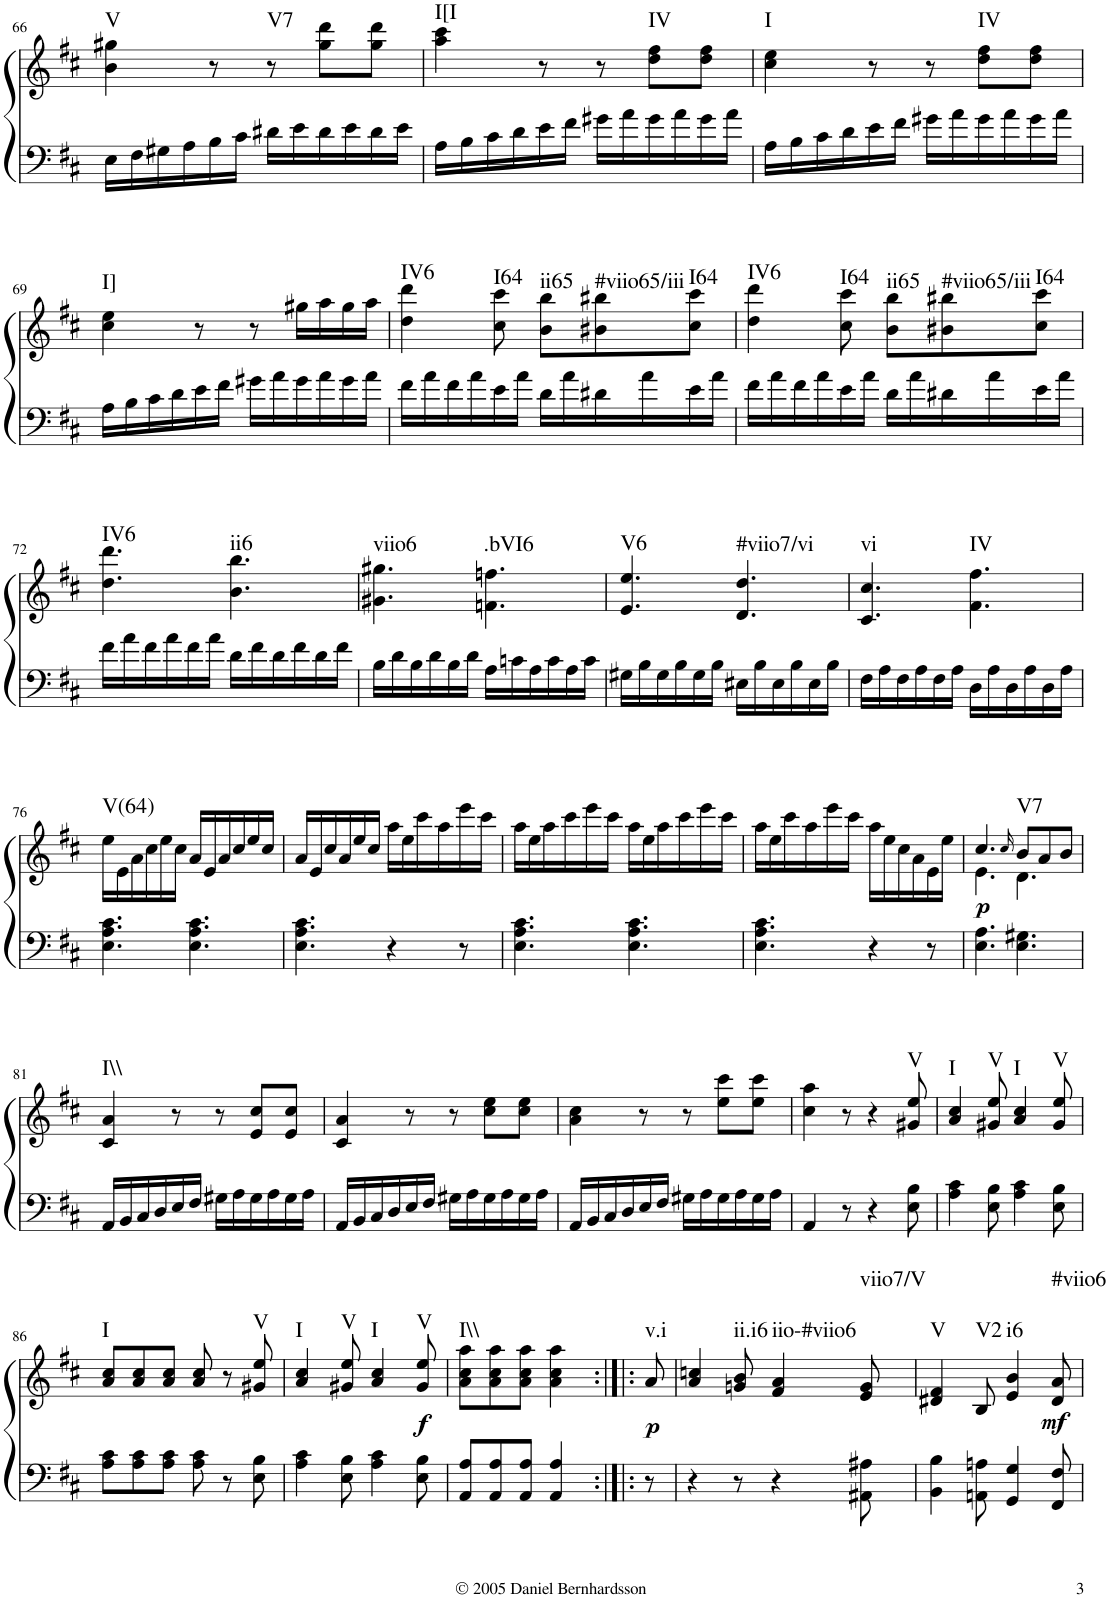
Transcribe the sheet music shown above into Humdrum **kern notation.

**kern	**kern	**dynam	**harte
*part1	*part1	*part1	*part1
*staff2	*staff1	*staff1/2	*
*I"Piano	*	*	*
*I'Pno.	*	*	*
!!LO:PB:g=z
*clefF4	*clefG2	*	*
*k[f#c#]	*k[f#c#]	*	*
*D:	*D:	*	*
*M6/8	*M6/8	*	*
=66	=66	=66	=66
!	!	!	!LO:H:kt=V
16E\LL	4b\ 4gg#X\	.	N
16F#\	.	.	.
16G#X\	.	.	.
16A\	.	.	.
16B\	8r	.	.
16c#\JJ	.	.	.
!	!	!	!LO:H:kt=V7
16d#X\LL	8r	.	N
16e\	.	.	.
16d#\	8gg#\ 8ddd\L	.	.
16e\	.	.	.
16d#\	8gg#\ 8ddd\J	.	.
16e\JJ	.	.	.
=67	=67	=67	=67
!	!	!	!LO:H:kt=I[I
16A\LL	4aa\ 4ccc#\	.	N
16B\	.	.	.
16c#\	.	.	.
16d\	.	.	.
16e\	8r	.	.
16f#\JJ	.	.	.
16g#X\LL	8r	.	.
16a\	.	.	.
!	!	!	!LO:H:kt=IV
16g#\	8dd\ 8ff#\L	.	N
16a\	.	.	.
16g#\	8dd\ 8ff#\J	.	.
16a\JJ	.	.	.
=68	=68	=68	=68
!	!	!	!LO:H:kt=I
16A\LL	4cc#\ 4ee\	.	N
16B\	.	.	.
16c#\	.	.	.
16d\	.	.	.
16e\	8r	.	.
16f#\JJ	.	.	.
16g#X\LL	8r	.	.
16a\	.	.	.
!	!	!	!LO:H:kt=IV
16g#\	8dd\ 8ff#\L	.	N
16a\	.	.	.
16g#\	8dd\ 8ff#\J	.	.
16a\JJ	.	.	.
!!LO:LB:g=z
=69	=69	=69	=69
!	!	!	!LO:H:kt=I]
16A\LL	4cc#\ 4ee\	.	N
16B\	.	.	.
16c#\	.	.	.
16d\	.	.	.
16e\	8r	.	.
16f#\JJ	.	.	.
16g#X\LL	8r	.	.
16a\	.	.	.
16g#\	16gg#X\LL	.	.
16a\	16aa\	.	.
16g#\	16gg#\	.	.
16a\JJ	16aa\JJ	.	.
=70	=70	=70	=70
!	!	!	!LO:H:kt=IV6
16f#\LL	4dd\ 4ddd\	.	N
16a\	.	.	.
16f#\	.	.	.
16a\	.	.	.
!	!	!	!LO:H:kt=I64
16e\	8cc#\ 8ccc#\	.	N
16a\JJ	.	.	.
!	!	!	!LO:H:kt=ii65
16d\LL	8b\ 8bb\L	.	N
16a\	.	.	.
!	!	!	!LO:H:kt=#viio65/iii
16d#X\	8b#X\ 8bb#X\	.	N
16a\	.	.	.
!	!	!	!LO:H:kt=I64
16e\	8cc#\ 8ccc#\J	.	N
16a\JJ	.	.	.
=71	=71	=71	=71
!	!	!	!LO:H:kt=IV6
16f#\LL	4dd\ 4ddd\	.	N
16a\	.	.	.
16f#\	.	.	.
16a\	.	.	.
!	!	!	!LO:H:kt=I64
16e\	8cc#\ 8ccc#\	.	N
16a\JJ	.	.	.
!	!	!	!LO:H:kt=ii65
16d\LL	8b\ 8bb\L	.	N
16a\	.	.	.
!	!	!	!LO:H:kt=#viio65/iii
16d#X\	8b#X\ 8bb#X\	.	N
16a\	.	.	.
!	!	!	!LO:H:kt=I64
16e\	8cc#\ 8ccc#\J	.	N
16a\JJ	.	.	.
!!LO:LB:g=z
=72	=72	=72	=72
!	!	!	!LO:H:kt=IV6
16f#\LL	4.dd\ 4.ddd\	.	N
16a\	.	.	.
16f#\	.	.	.
16a\	.	.	.
16f#\	.	.	.
16a\JJ	.	.	.
!	!	!	!LO:H:kt=ii6
16d\LL	4.b\ 4.bb\	.	N
16f#\	.	.	.
16d\	.	.	.
16f#\	.	.	.
16d\	.	.	.
16f#\JJ	.	.	.
=73	=73	=73	=73
!	!	!	!LO:H:kt=viio6
16B\LL	4.g#X\ 4.gg#X\	.	N
16d\	.	.	.
16B\	.	.	.
16d\	.	.	.
16B\	.	.	.
16d\JJ	.	.	.
!	!	!	!LO:H:kt=.bVI6
16A\LL	4.fn\ 4.ffn\	.	N
16cn\	.	.	.
16A\	.	.	.
16c\	.	.	.
16A\	.	.	.
16c\JJ	.	.	.
=74	=74	=74	=74
!	!	!	!LO:H:kt=V6
16G#X\LL	4.e/ 4.ee/	.	N
16B\	.	.	.
16G#\	.	.	.
16B\	.	.	.
16G#\	.	.	.
16B\JJ	.	.	.
!	!	!	!LO:H:kt=#viio7/vi
16E#X\LL	4.d/ 4.dd/	.	N
16B\	.	.	.
16E#\	.	.	.
16B\	.	.	.
16E#\	.	.	.
16B\JJ	.	.	.
=75	=75	=75	=75
!	!	!	!LO:H:kt=vi
16F#\LL	4.c#/ 4.cc#/	.	N
16A\	.	.	.
16F#\	.	.	.
16A\	.	.	.
16F#\	.	.	.
16A\JJ	.	.	.
!	!	!	!LO:H:kt=IV
16D\LL	4.f#\ 4.ff#\	.	N
16A\	.	.	.
16D\	.	.	.
16A\	.	.	.
16D\	.	.	.
16A\JJ	.	.	.
!!LO:LB:g=z
=76	=76	=76	=76
!	!	!	!LO:H:kt=V(64)
4.E\ 4.A\ 4.c#\	16ee\LL	.	N
.	16e\	.	.
.	16a\	.	.
.	16cc#\	.	.
.	16ee\	.	.
.	16cc#\JJ	.	.
4.E\ 4.A\ 4.c#\	16a/LL	.	.
.	16e/	.	.
.	16a/	.	.
.	16cc#/	.	.
.	16ee/	.	.
.	16cc#/JJ	.	.
=77	=77	=77	=77
4.E\ 4.A\ 4.c#\	16a/LL	.	.
.	16e/	.	.
.	16cc#/	.	.
.	16a/	.	.
.	16ee/	.	.
.	16cc#/JJ	.	.
4r	16aa\LL	.	.
.	16ee\	.	.
.	16ccc#\	.	.
.	16aa\	.	.
8r	16eee\	.	.
.	16ccc#\JJ	.	.
=78	=78	=78	=78
4.E\ 4.A\ 4.c#\	16aa\LL	.	.
.	16ee\	.	.
.	16aa\	.	.
.	16ccc#\	.	.
.	16eee\	.	.
.	16ccc#\JJ	.	.
4.E\ 4.A\ 4.c#\	16aa\LL	.	.
.	16ee\	.	.
.	16aa\	.	.
.	16ccc#\	.	.
.	16eee\	.	.
.	16ccc#\JJ	.	.
=79	=79	=79	=79
4.E\ 4.A\ 4.c#\	16aa\LL	.	.
.	16ee\	.	.
.	16ccc#\	.	.
.	16aa\	.	.
.	16eee\	.	.
.	16ccc#\JJ	.	.
4r	16aa\LL	.	.
.	16ee\	.	.
.	16cc#\	.	.
.	16a\	.	.
8r	16e\	.	.
.	16ee\JJ	.	.
=80	=80	=80	=80
*	*^	*	*
!	!	!	!LO:DY:b	!
4.E\ 4.A\	4.cc#/	4.e\	p	.
.	16qcc#/	.	.	.
!	!	!	!	!LO:H:kt=V7
4.E\ 4.G#X\	8b/L	4.d\	.	N
.	8a/	.	.	.
.	8b/J	.	.	.
*	*v	*v	*	*
!!LO:LB:g=z
=81	=81	=81	=81
!	!	!	!LO:H:kt=I\\
16AA/LL	4c#/ 4a/	.	N
16BB/	.	.	.
16C#/	.	.	.
16D/	.	.	.
16E/	8r	.	.
16F#/JJ	.	.	.
16G#X\LL	8r	.	.
16A\	.	.	.
16G#\	8e/ 8cc#/L	.	.
16A\	.	.	.
16G#\	8e/ 8cc#/J	.	.
16A\JJ	.	.	.
=82	=82	=82	=82
16AA/LL	4c#/ 4a/	.	.
16BB/	.	.	.
16C#/	.	.	.
16D/	.	.	.
16E/	8r	.	.
16F#/JJ	.	.	.
16G#X\LL	8r	.	.
16A\	.	.	.
16G#\	8cc#\ 8ee\L	.	.
16A\	.	.	.
16G#\	8cc#\ 8ee\J	.	.
16A\JJ	.	.	.
=83	=83	=83	=83
16AA/LL	4a\ 4cc#\	.	.
16BB/	.	.	.
16C#/	.	.	.
16D/	.	.	.
16E/	8r	.	.
16F#/JJ	.	.	.
16G#X\LL	8r	.	.
16A\	.	.	.
16G#\	8ee\ 8ccc#\L	.	.
16A\	.	.	.
16G#\	8ee\ 8ccc#\J	.	.
16A\JJ	.	.	.
=84	=84	=84	=84
4AA/	4cc#\ 4aa\	.	.
8r	8r	.	.
4r	4r	.	.
!	!	!	!LO:H:kt=V
8E\ 8B\	8g#X/ 8ee/	.	N
=85	=85	=85	=85
!	!	!	!LO:H:kt=I
4A\ 4c#\	4a/ 4cc#/	.	N
!	!	!	!LO:H:kt=V
8E\ 8B\	8g#X/ 8ee/	.	N
!	!	!	!LO:H:kt=I
4A\ 4c#\	4a/ 4cc#/	.	N
!	!	!	!LO:H:kt=V
8E\ 8B\	8g#/ 8ee/	.	N
!!LO:LB:g=z
=86	=86	=86	=86
!	!	!	!LO:H:kt=I
8A\ 8c#\L	8a/ 8cc#/L	.	N
8A\ 8c#\	8a/ 8cc#/	.	.
8A\ 8c#\J	8a/ 8cc#/J	.	.
8A\ 8c#\	8a/ 8cc#/	.	.
8r	8r	.	.
!	!	!	!LO:H:kt=V
8E\ 8B\	8g#X/ 8ee/	.	N
=87	=87	=87	=87
!	!	!	!LO:H:kt=I
4A\ 4c#\	4a/ 4cc#/	.	N
!	!	!	!LO:H:kt=V
8E\ 8B\	8g#X/ 8ee/	.	N
!	!	!	!LO:H:kt=I
4A\ 4c#\	4a/ 4cc#/	.	N
!	!	!LO:DY:b	!LO:H:kt=V
8E\ 8B\	8g#/ 8ee/	f	N
=88	=88	=88	=88
!	!	!	!LO:H:kt=I\\
8AA/ 8A/L	8a\ 8cc#\ 8aa\L	.	N
8AA/ 8A/	8a\ 8cc#\ 8aa\	.	.
8AA/ 8A/J	8a\ 8cc#\ 8aa\J	.	.
4AA/ 4A/	4a\ 4cc#\ 4aa\	.	.
=89:|!|:	=89:|!|:	=89:|!|:	=89:|!|:
!	!	!LO:DY:b	!LO:H:kt=v.i
8r	8a/	p	N
=90	=90	=90	=90
4r	4a/ 4ccn/	.	.
!	!	!	!LO:H:kt=ii.i6
8r	8gn/ 8b/	.	N
!	!	!	!LO:H:kt=iio-#viio6
4r	4f#/ 4a/	.	N
!	!	!	!LO:H:kt=viio7/V
8AA#X\ 8A#X\	8e/ 8g/	.	N
=91	=91	=91	=91
!	!	!	!LO:H:kt=V
4BB\ 4B\	4d#X/ 4f#/	.	N
!	!	!	!LO:H:kt=V2
8AAn\ 8An\	8B/	.	N
!	!	!	!LO:H:kt=i6
4GG/ 4G/	4e/ 4b/	.	N
!	!	!LO:DY:b	!LO:H:kt=#viio6
8FF#/ 8F#/	8d#/ 8a/	mf	N
=	=	=	=
*-	*-	*-	*-
